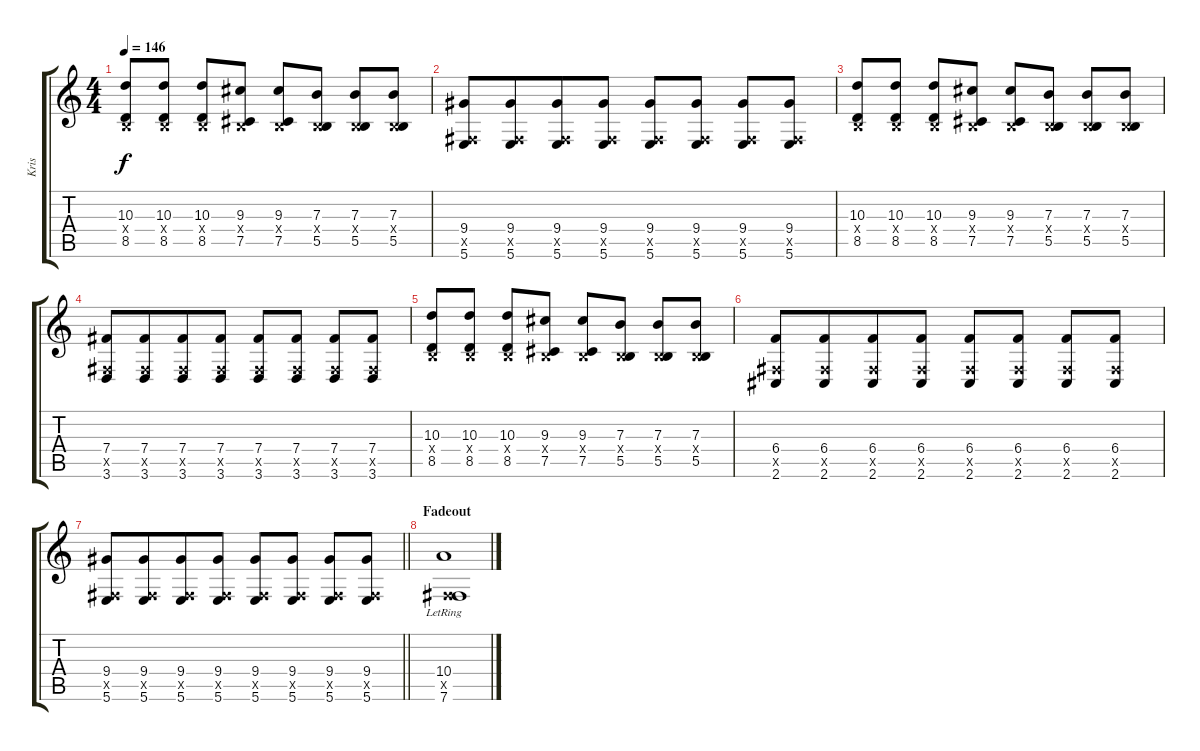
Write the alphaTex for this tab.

\track ("Kris" "Kris") {instrument distortionguitar}
\staff {score tabs}
\tuning (Db4 Ab3 E3 B2 Gb2 B1) {hide}
\ts (4 4)
\tempo 146
\clef g2
\ks c
(10.3 0.4{x} 8.5).8{dy f beam merge} (10.3 0.4{x} 8.5).8 (10.3 0.4{x} 8.5).8 (9.3 0.4{x} 7.5).8 (9.3 0.4{x} 7.5).8 (7.3 0.4{x} 5.5).8 (7.3 0.4{x} 5.5).8 (7.3 0.4{x} 5.5).8 |
(9.4 0.5{x} 5.6).8{beam merge} (9.4 0.5{x} 5.6).8{beam merge} (9.4 0.5{x} 5.6).8 (9.4 0.5{x} 5.6).8 (9.4 0.5{x} 5.6).8 (9.4 0.5{x} 5.6).8 (9.4 0.5{x} 5.6).8 (9.4 0.5{x} 5.6).8 |
(10.3 0.4{x} 8.5).8{beam merge} (10.3 0.4{x} 8.5).8 (10.3 0.4{x} 8.5).8 (9.3 0.4{x} 7.5).8 (9.3 0.4{x} 7.5).8 (7.3 0.4{x} 5.5).8 (7.3 0.4{x} 5.5).8 (7.3 0.4{x} 5.5).8 |
(7.4 0.5{x} 3.6).8{beam merge} (7.4 0.5{x} 3.6).8{beam merge} (7.4 0.5{x} 3.6).8 (7.4 0.5{x} 3.6).8 (7.4 0.5{x} 3.6).8 (7.4 0.5{x} 3.6).8 (7.4 0.5{x} 3.6).8 (7.4 0.5{x} 3.6).8 |
(10.3 0.4{x} 8.5).8{beam merge} (10.3 0.4{x} 8.5).8 (10.3 0.4{x} 8.5).8 (9.3 0.4{x} 7.5).8 (9.3 0.4{x} 7.5).8 (7.3 0.4{x} 5.5).8 (7.3 0.4{x} 5.5).8 (7.3 0.4{x} 5.5).8 |
(6.4 0.5{x} 2.6).8{beam merge} (6.4 0.5{x} 2.6).8{beam merge} (6.4 0.5{x} 2.6).8 (6.4 0.5{x} 2.6).8 (6.4 0.5{x} 2.6).8 (6.4 0.5{x} 2.6).8 (6.4 0.5{x} 2.6).8 (6.4 0.5{x} 2.6).8 |
\barLineRight lightlight
(9.4 0.5{x} 5.6).8{beam merge} (9.4 0.5{x} 5.6).8{beam merge} (9.4 0.5{x} 5.6).8 (9.4 0.5{x} 5.6).8 (9.4 0.5{x} 5.6).8 (9.4 0.5{x} 5.6).8 (9.4 0.5{x} 5.6).8 (9.4 0.5{x} 5.6).8 |
\section ("" "Fadeout")
(10.4{lr} 0.5{x} 7.6).1
